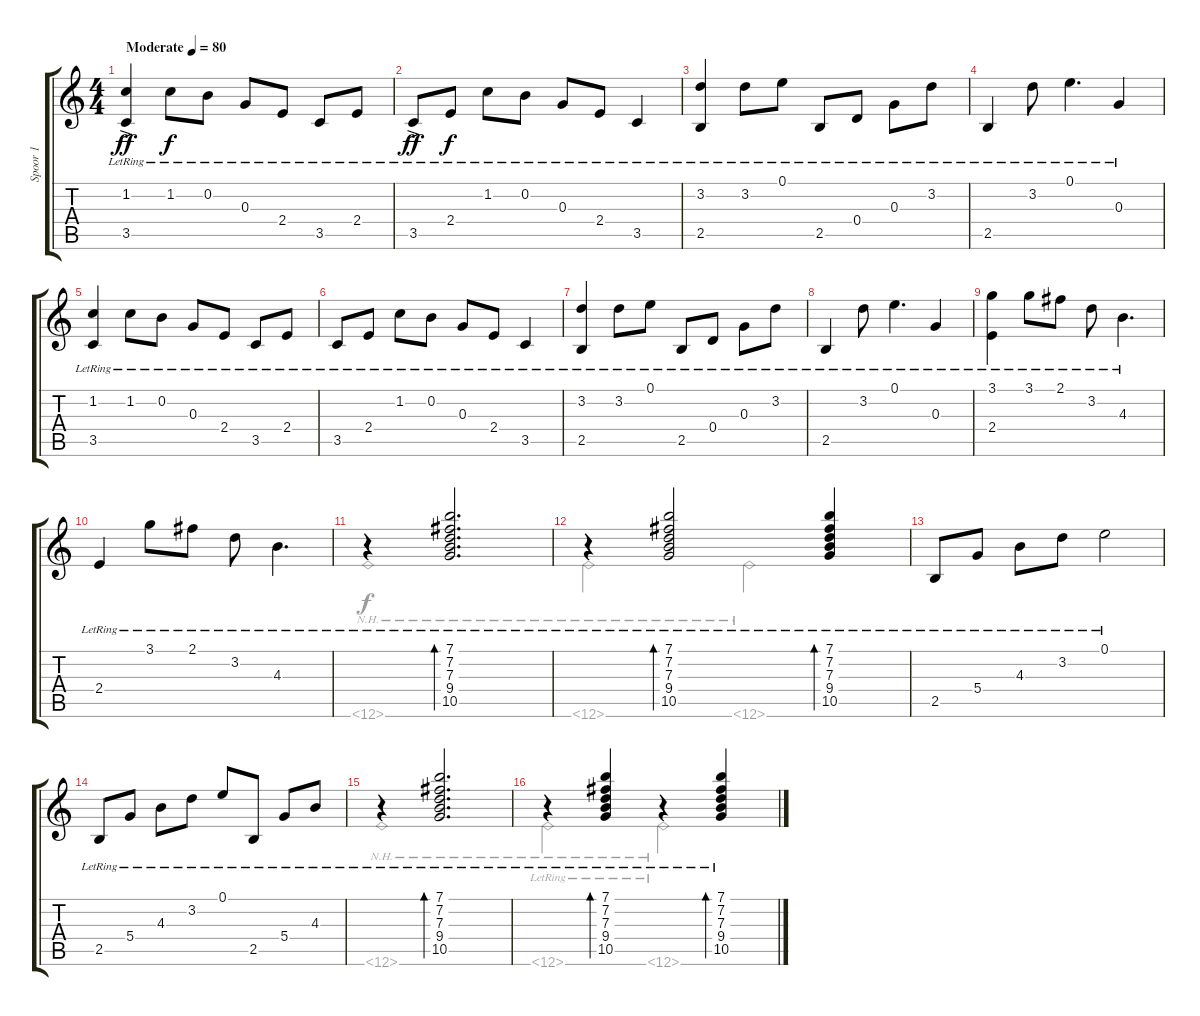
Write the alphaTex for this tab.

\track ("Spoor 1" "Spoor 1") {instrument acousticguitarnylon}
\staff {score tabs}
\tuning (E4 B3 G3 D3 A2 E2) {hide}
\voice
\ts (4 4)
\tempo (80 "Moderate")
\clef g2
\ks c
(1.2{lr} 3.5{ac lr}).4{dy ff instrument acousticguitarnylon} 1.2{lr}.8{dy f} 0.2{lr}.8 0.3{lr}.8 2.4{lr}.8 3.5{lr}.8 2.4{lr}.8 |
3.5{ac lr}.8{dy ff} 2.4{lr}.8{dy f} 1.2{lr}.8 0.2{lr}.8 0.3{lr}.8 2.4{lr}.8 3.5{lr}.4 |
(3.2{lr} 2.5{lr}).4 3.2{lr}.8 0.1{lr}.8 2.5{lr}.8 0.4{lr}.8 0.3{lr}.8 3.2{lr}.8 |
2.5{lr}.4 3.2{lr}.8 0.1{lr}.4{d} 0.3{lr}.4 |
(1.2{lr} 3.5{lr}).4 1.2{lr}.8 0.2{lr}.8 0.3{lr}.8 2.4{lr}.8 3.5{lr}.8 2.4{lr}.8 |
3.5{lr}.8 2.4{lr}.8 1.2{lr}.8 0.2{lr}.8 0.3{lr}.8 2.4{lr}.8 3.5{lr}.4 |
(3.2{lr} 2.5{lr}).4 3.2{lr}.8 0.1{lr}.8 2.5{lr}.8 0.4{lr}.8 0.3{lr}.8 3.2{lr}.8 |
2.5{lr}.4 3.2{lr}.8 0.1{lr}.4{d} 0.3{lr}.4 |
(3.1{lr} 2.4{lr}).4 3.1{lr}.8 2.1{lr}.8 3.2{lr}.8 4.3{lr}.4{d} |
2.4{lr}.4 3.1{lr}.8 2.1{lr}.8 3.2{lr}.8 4.3{lr}.4{d} |
r.4 (7.1{lr} 7.2{lr} 7.3{lr} 9.4{lr} 10.5{lr}).2{d bd 480} |
r.4 (7.1{lr} 7.2{lr} 7.3{lr} 9.4{lr} 10.5{lr}).2{bd 240} (7.1{lr} 7.2{lr} 7.3{lr} 9.4{lr} 10.5{lr}).4{bd 240} |
2.5{lr}.8 5.4{lr}.8 4.3{lr}.8 3.2{lr}.8 0.1{lr}.2 |
2.5{lr}.8 5.4{lr}.8 4.3{lr}.8 3.2{lr}.8 0.1{lr}.8 2.5{lr}.8 5.4{lr}.8 4.3{lr}.8 |
r.4 (7.1{lr} 7.2{lr} 7.3{lr} 9.4{lr} 10.5{lr}).2{d bd 480} |
r.4 (7.1{lr} 7.2{lr} 7.3{lr} 9.4{lr} 10.5{lr}).4{bd 240} r.4 (7.1{lr} 7.2{lr} 7.3{lr} 9.4{lr} 10.5{lr}).4{bd 240}
\voice
\clef g2
\ottava regular
\simile none
\ks c
|
|
|
|
|
|
|
|
|
|
12.6{nh}.1 |
12.6{nh}.2 12.6{nh}.2 |
|
|
12.6{nh}.1 |
12.6{nh lr}.2 12.6{nh lr}.2
